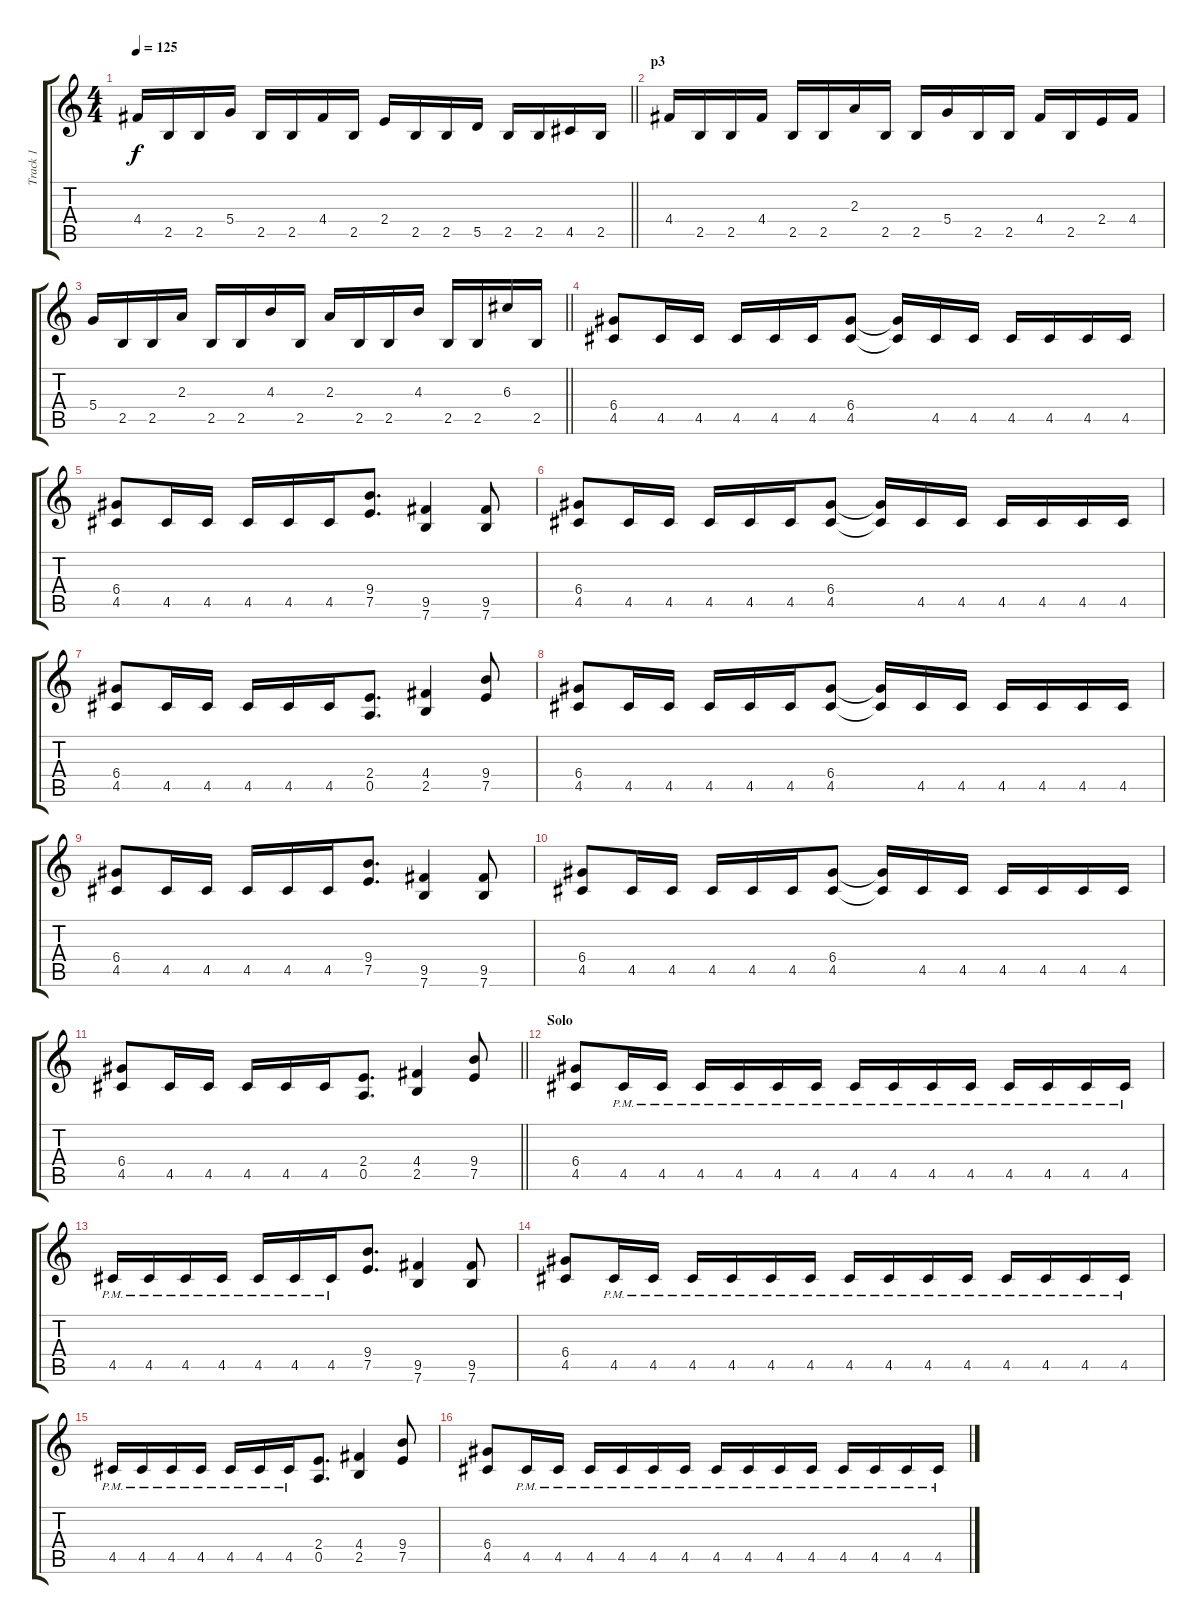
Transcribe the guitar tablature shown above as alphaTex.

\track ("Track 1" "Track 1") {instrument distortionguitar}
\staff {score tabs}
\tuning (E4 B3 G3 D3 A2 E2) {hide}
\ts (4 4)
\tempo 125
\clef g2
\barLineRight lightlight
\ks c
4.4.16{dy f} 2.5.16 2.5.16 5.4.16 2.5.16 2.5.16 4.4.16 2.5.16 2.4.16 2.5.16 2.5.16 5.5.16 2.5.16 2.5.16 4.5.16 2.5.16 |
\section ("" "p3")
4.4.16 2.5.16 2.5.16 4.4.16 2.5.16 2.5.16 2.3.16 2.5.16 2.5.16 5.4.16 2.5.16 2.5.16 4.4.16 2.5.16 2.4.16 4.4.16 |
\barLineRight lightlight
5.4.16 2.5.16 2.5.16 2.3.16 2.5.16 2.5.16 4.3.16 2.5.16 2.3.16 2.5.16 2.5.16 4.3.16 2.5.16 2.5.16 6.3.16 2.5.16 |
(6.4 4.5).8 4.5.16 4.5.16 4.5.16 4.5.16 4.5.16 (6.4 4.5).8 (6.4{t} 4.5{t}).16 4.5.16 4.5.16 4.5.16 4.5.16 4.5.16 4.5.16 |
(6.4 4.5).8 4.5.16 4.5.16 4.5.16 4.5.16 4.5.16 (9.4 7.5).8{d} (9.5 7.6).4 (9.5 7.6).8 |
(6.4 4.5).8 4.5.16 4.5.16 4.5.16 4.5.16 4.5.16 (6.4 4.5).8 (6.4{t} 4.5{t}).16 4.5.16 4.5.16 4.5.16 4.5.16 4.5.16 4.5.16 |
(6.4 4.5).8 4.5.16 4.5.16 4.5.16 4.5.16 4.5.16 (2.4 0.5).8{d} (4.4 2.5).4 (9.4 7.5).8 |
(6.4 4.5).8 4.5.16 4.5.16 4.5.16 4.5.16 4.5.16 (6.4 4.5).8 (6.4{t} 4.5{t}).16 4.5.16 4.5.16 4.5.16 4.5.16 4.5.16 4.5.16 |
(6.4 4.5).8 4.5.16 4.5.16 4.5.16 4.5.16 4.5.16 (9.4 7.5).8{d} (9.5 7.6).4 (9.5 7.6).8 |
(6.4 4.5).8 4.5.16 4.5.16 4.5.16 4.5.16 4.5.16 (6.4 4.5).8 (6.4{t} 4.5{t}).16 4.5.16 4.5.16 4.5.16 4.5.16 4.5.16 4.5.16 |
\barLineRight lightlight
(6.4 4.5).8 4.5.16 4.5.16 4.5.16 4.5.16 4.5.16 (2.4 0.5).8{d} (4.4 2.5).4 (9.4 7.5).8 |
\section ("" "Solo")
(6.4 4.5).8 4.5{pm}.16 4.5{pm}.16 4.5{pm}.16 4.5{pm}.16 4.5{pm}.16 4.5{pm}.16 4.5{pm}.16 4.5{pm}.16 4.5{pm}.16 4.5{pm}.16 4.5{pm}.16 4.5{pm}.16 4.5{pm}.16 4.5{pm}.16 |
4.5{pm}.16 4.5{pm}.16 4.5{pm}.16 4.5{pm}.16 4.5{pm}.16 4.5{pm}.16 4.5{pm}.16 (9.4 7.5).8{d} (9.5 7.6).4 (9.5 7.6).8 |
(6.4 4.5).8 4.5{pm}.16 4.5{pm}.16 4.5{pm}.16 4.5{pm}.16 4.5{pm}.16 4.5{pm}.16 4.5{pm}.16 4.5{pm}.16 4.5{pm}.16 4.5{pm}.16 4.5{pm}.16 4.5{pm}.16 4.5{pm}.16 4.5{pm}.16 |
4.5{pm}.16 4.5{pm}.16 4.5{pm}.16 4.5{pm}.16 4.5{pm}.16 4.5{pm}.16 4.5{pm}.16 (2.4 0.5).8{d} (4.4 2.5).4 (9.4 7.5).8 |
(6.4 4.5).8 4.5{pm}.16 4.5{pm}.16 4.5{pm}.16 4.5{pm}.16 4.5{pm}.16 4.5{pm}.16 4.5{pm}.16 4.5{pm}.16 4.5{pm}.16 4.5{pm}.16 4.5{pm}.16 4.5{pm}.16 4.5{pm}.16 4.5{pm}.16
